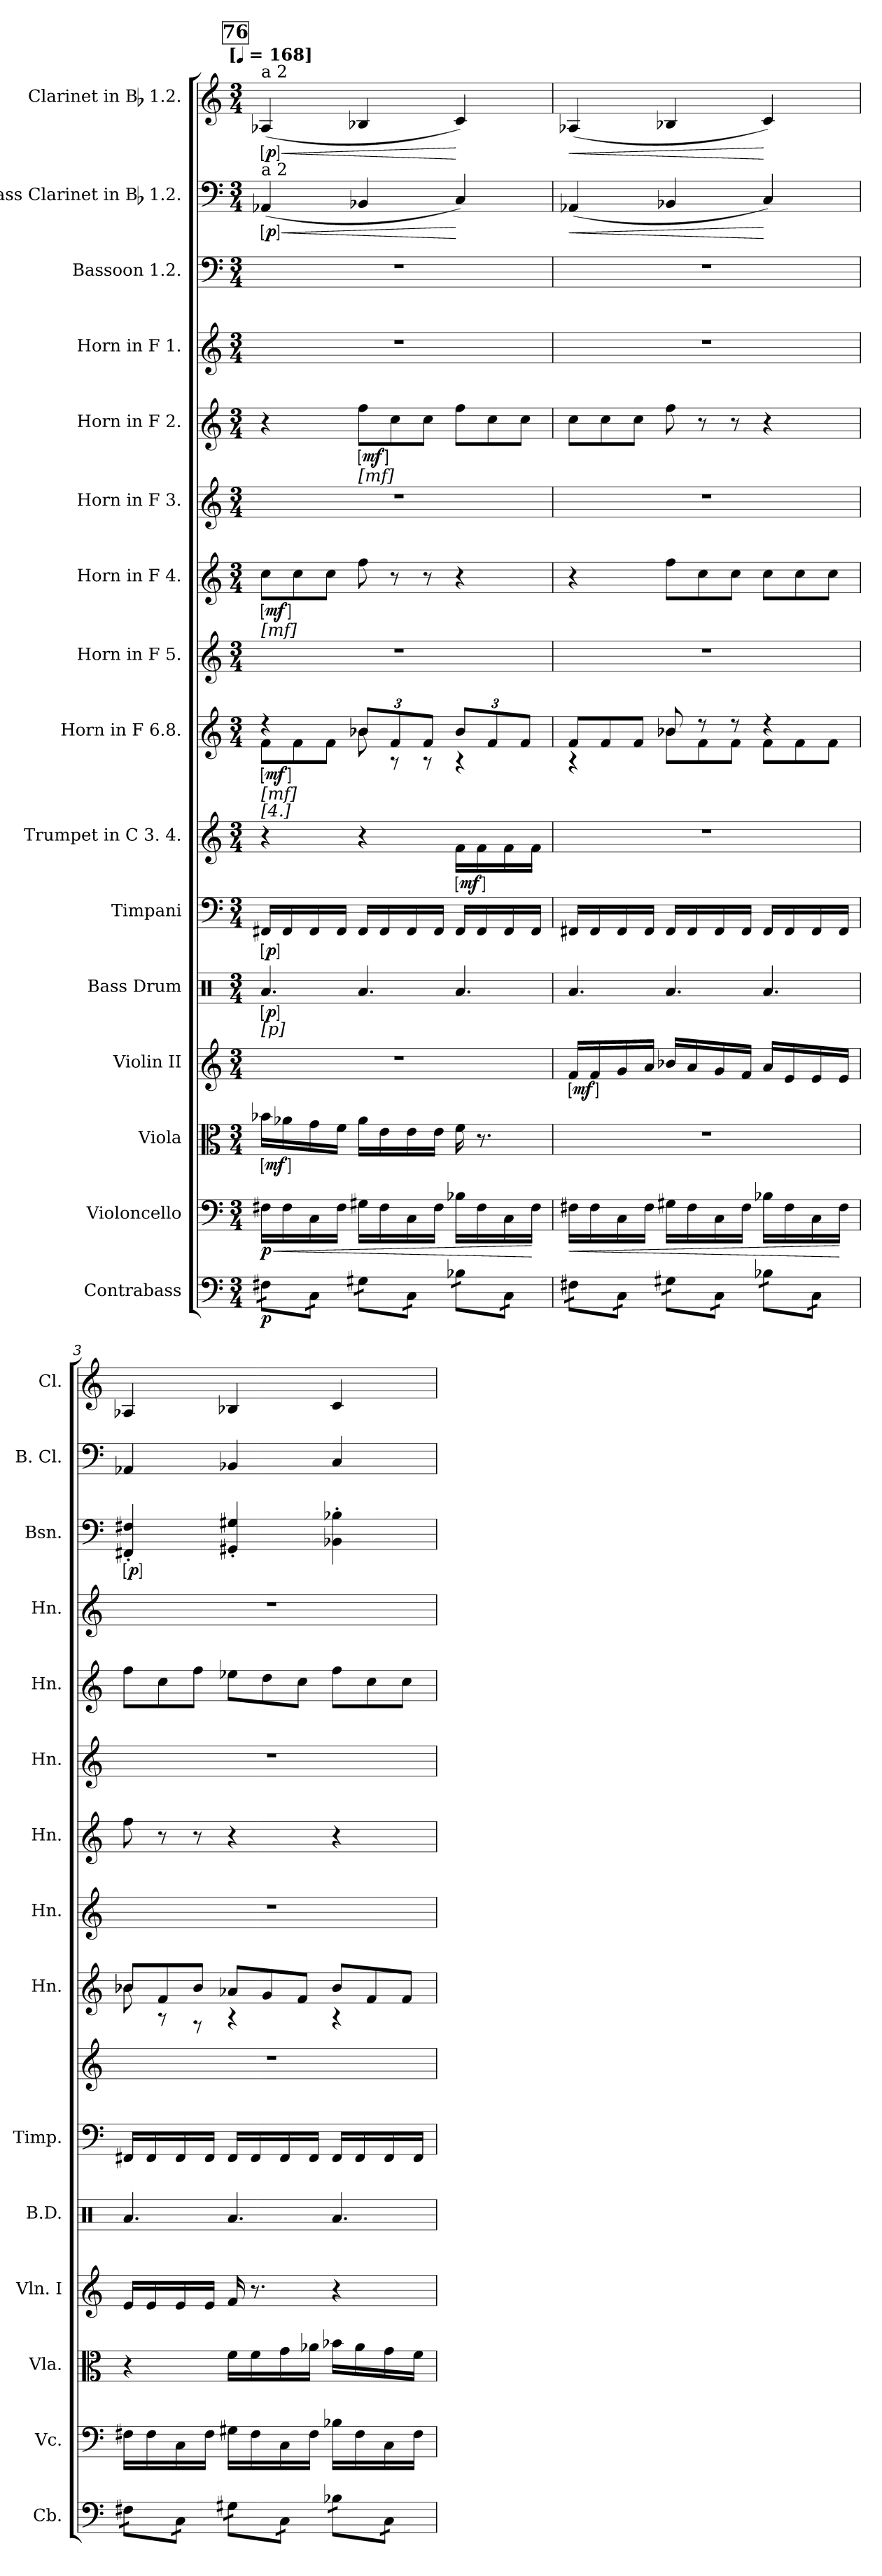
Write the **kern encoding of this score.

**kern	**dynam	**kern	**dynam	**kern	**dynam	**kern	**dynam	**kern	**dynam	**kern	**dynam	**kern	**dynam	**kern	**dynam	**kern	**kern	**dynam	**kern	**kern	**dynam	**kern	**kern	**dynam	**kern	**dynam	**kern	**dynam
*part16	*part16	*part15	*part15	*part14	*part14	*part13	*part13	*part12	*part12	*part11	*part11	*part10	*part10	*part9	*part9	*part8	*part7	*part7	*part6	*part5	*part5	*part4	*part3	*part3	*part2	*part2	*part1	*part1
*staff16	*staff16	*staff15	*staff15	*staff14	*staff14	*staff13	*staff13	*staff12	*staff12	*staff11	*staff11	*staff10	*staff10	*staff9	*staff9	*staff8	*staff7	*staff7	*staff6	*staff5	*staff5	*staff4	*staff3	*staff3	*staff2	*staff2	*staff1	*staff1
*I"Contrabass	*	*I"Violoncello	*	*I"Viola	*	*I"Violin II	*	*I"Bass Drum	*	*I"Timpani	*	*I"Trumpet in C 3. 4.	*	*I"Horn in F 6.8.	*	*I"Horn in F 5.	*I"Horn in F 4.	*	*I"Horn in F 3.	*I"Horn in F 2.	*	*I"Horn in F 1.	*I"Bassoon 1.2.	*	*I"Bass Clarinet in Bb 1.2.	*	*I"Clarinet in Bb 1.2.	*
*I'Cb.	*	*I'Vc.	*	*I'Vla.	*	*I'Vln. I	*	*I'B.D.	*	*I'Timp.	*	*	*	*I'Hn.	*	*I'Hn.	*I'Hn.	*	*I'Hn.	*I'Hn.	*	*I'Hn.	*I'Bsn.	*	*I'B. Cl.	*	*I'Cl.	*
*clefF4	*	*clefF4	*	*clefC3	*	*clefG2	*	*clefX	*	*clefF4	*	*clefG2	*	*clefG2	*	*clefG2	*clefG2	*	*clefG2	*clefG2	*	*clefG2	*clefF4	*	*clefF4	*	*clefG2	*
*ITrd7c12	*	*	*	*	*	*	*	*	*	*	*	*	*	*ITrd4c7	*	*ITrd4c7	*ITrd4c7	*	*ITrd4c7	*ITrd4c7	*	*ITrd4c7	*	*	*ITrd1c2	*	*ITrd1c2	*
*k[]	*	*k[]	*	*k[]	*	*k[]	*	*k[]	*	*k[]	*	*k[]	*	*k[b-]	*	*k[b-]	*k[b-]	*	*k[b-]	*k[b-]	*	*k[b-]	*k[]	*	*k[b-e-]	*	*k[b-e-]	*
!!LO:TX:omd:t=[[quarter] = 168]
*M3/4	*	*M3/4	*	*M3/4	*	*M3/4	*	*M3/4	*	*M3/4	*	*M3/4	*	*M3/4	*	*M3/4	*M3/4	*	*M3/4	*M3/4	*	*M3/4	*M3/4	*	*M3/4	*	*M3/4	*
*MM168	*	*MM168	*	*MM168	*	*MM168	*	*MM168	*	*MM168	*	*MM168	*	*MM168	*	*MM168	*MM168	*	*MM168	*MM168	*	*MM168	*MM168	*	*MM168	*	*MM168	*
!!LO:REH:place=s1:t=76
=1	=1	=1	=1	=1	=1	=1	=1	=1	=1	=1	=1	=1	=1	=1	=1	=1	=1	=1	=1	=1	=1	=1	=1	=1	=1	=1	=1	=1
!	!	!	!LO:HP:b	!	!	!	!	!	!	!	!	!	!	!	!	!	!	!	!	!	!	!	!	!	!	!	!	!
*	*	*	*	*	*	*	*	*	*	*	*	*	*	*^	*	*	*	*	*	*	*	*	*	*	*	*	*	*
*	*	*	*	*	*	*	*	*Xtuplet	*	*	*	*	*	*	*Xtuplet	*	*	*Xtuplet	*	*	*	*	*	*	*	*	*	*	*
!	!	!	!	!	!	!	!	!	!	!	!	!	!	!	!	!	!	!	!	!	!	!	!	!	!	!	!	!LO:TX:a:t=a 2	!
!	!	!	!	!	!	!	!	!	!	!	!	!	!	!	!	!	!	!	!	!	!	!	!	!	!	!LO:TX:a:t=a 2	!	!	!
!	!	!	!	!	!	!	!	!	!	!	!	!	!	!	!	!	!	!LO:TX:b:t=[mf]	!	!	!	!	!	!	!	!	!	!	!
!	!	!	!	!	!	!	!	!	!	!	!	!	!	!LO:TX:b:t=[mf]	!	!	!	!	!	!	!	!	!	!	!	!	!	!	!
!	!	!	!	!	!	!	!	!	!	!	!	!LO:TX:a:t=[4.]	!	!	!	!	!	!	!	!	!	!	!	!	!	!	!	!	!
!	!	!	!	!	!	!	!	!LO:TX:b:t=[p]	!	!	!	!	!	!	!	!	!	!	!	!	!	!	!	!	!	!	!	!	!
!	!	!	!	!	!LO:DY:ed=brack	!	!	!	!LO:DY:ed=brack	!	!LO:DY:ed=brack	!	!	!	!	!LO:DY:ed=brack	!	!	!LO:DY:ed=brack	!	!	!	!	!	!	!	!LO:HP:b	!	!LO:HP:b
!	!	!	!	!	!	!	!	!	!	!	!	!	!	!	!	!	!	!	!	!	!	!	!	!	!	!	!LO:DY:n=1:ed=brack	!	!LO:DY:n=1:ed=brack
*tremolo	*	*	*	*	*	*	*	*	*	*	*	*	*	*	*	*	*	*	*	*	*	*	*	*	*	*	*	*	*
16FF#XLL	p	16F#XLL	< p	16b-XLL	mf	4%3r	.	6.Ra/	p	16FF#XLL	p	4r	.	4rdd	12B-L	mf	4%3r	12fL	mf	4%3r	4r	.	4%3r	4%3r	.	(4GG-X	< p	(4G-X	< p
16FF#X	.	16F#	.	16a-X	.	.	.	.	.	16FF#	.	.	.	.	.	.	.	.	.	.	.	.	.	.	.	.	.	.	.
.	.	.	.	.	.	.	.	.	.	.	.	.	.	.	12B-	.	.	12f	.	.	.	.	.	.	.	.	.	.	.
16CC	.	16C	.	16g	.	.	.	.	.	16FF#	.	.	.	.	.	.	.	.	.	.	.	.	.	.	.	.	.	.	.
.	.	.	.	.	.	.	.	.	.	.	.	.	.	.	12B-J	.	.	12fJ	.	.	.	.	.	.	.	.	.	.	.
16CCJJ	.	16F#JJ	.	16fJJ	.	.	.	.	.	16FF#JJ	.	.	.	.	.	.	.	.	.	.	.	.	.	.	.	.	.	.	.
*	*	*	*	*	*	*	*	*	*	*	*	*	*	*	*	*	*	*	*	*	*Xtuplet	*	*	*	*	*	*	*	*
!	!	!	!	!	!	!	!	!	!	!	!	!	!	!	!	!	!	!	!	!	!LO:TX:b:t=[mf]	!	!	!	!	!	!	!	!
!	!	!	!	!	!	!	!	!	!	!	!	!	!	!	!	!	!	!	!	!	!	!LO:DY:ed=brack	!	!	!	!	!	!	!
16GG#XLL	.	16G#XLL	.	16a-LL	.	.	.	6.Ra/	.	16FF#LL	.	4r	.	12e-XL	12e-X	.	.	12b-	.	.	12b-L	mf	.	.	.	4AA-X	.	4A-X	.
16GG#X	.	16F#	.	16e	.	.	.	.	.	16FF#	.	.	.	.	.	.	.	.	.	.	.	.	.	.	.	.	.	.	.
.	.	.	.	.	.	.	.	.	.	.	.	.	.	12B-	12r	.	.	12r	.	.	12f	.	.	.	.	.	.	.	.
16CC	.	16C	.	16e	.	.	.	.	.	16FF#	.	.	.	.	.	.	.	.	.	.	.	.	.	.	.	.	.	.	.
.	.	.	.	.	.	.	.	.	.	.	.	.	.	12B-J	12r	.	.	12r	.	.	12fJ	.	.	.	.	.	.	.	.
16CCJJ	.	16F#JJ	.	16eJJ	.	.	.	.	.	16FF#JJ	.	.	.	.	.	.	.	.	.	.	.	.	.	.	.	.	.	.	.
!	!	!	!	!	!	!	!	!	!	!	!	!	!LO:DY:ed=brack	!	!	!	!	!	!	!	!	!	!	!	!	!	!	!	!
16BB-XLL	.	16B-XLL	.	16f	.	.	.	6.Ra/	.	16FF#LL	.	16f\LL	mf	12e-L	4r	.	.	4r	.	.	12b-L	.	.	.	.	4BB-)	[	4B-)	[
16BB-X	.	16F#	.	8.r	.	.	.	.	.	16FF#	.	16f	.	.	.	.	.	.	.	.	.	.	.	.	.	.	.	.	.
.	.	.	.	.	.	.	.	.	.	.	.	.	.	12B-	.	.	.	.	.	.	12f	.	.	.	.	.	.	.	.
16CC	.	16C	.	.	.	.	.	.	.	16FF#	.	16f	.	.	.	.	.	.	.	.	.	.	.	.	.	.	.	.	.
.	.	.	.	.	.	.	.	.	.	.	.	.	.	12B-J	.	.	.	.	.	.	12fJ	.	.	.	.	.	.	.	.
16CCJJ	.	16F#JJ	[	.	.	.	.	.	.	16FF#JJ	.	16fJJ	.	.	.	.	.	.	.	.	.	.	.	.	.	.	.	.	.
=2	=2	=2	=2	=2	=2	=2	=2	=2	=2	=2	=2	=2	=2	=2	=2	=2	=2	=2	=2	=2	=2	=2	=2	=2	=2	=2	=2	=2	=2
!	!	!	!LO:HP:b	!	!	!	!LO:DY:ed=brack	!	!	!	!	!	!	!	!	!	!	!	!	!	!	!	!	!	!	!	!LO:HP:b	!	!LO:HP:b
16FF#XLL	.	16F#XLL	<	4%3r	.	16fLL	mf	6.Ra/	.	16FF#XLL	.	4%3r	.	12B-L	4r	.	4%3r	4r	.	4%3r	12fL	.	4%3r	4%3r	.	(4GG-X	<	(4G-X	<
16FF#X	.	16F#	.	.	.	16f	.	.	.	16FF#	.	.	.	.	.	.	.	.	.	.	.	.	.	.	.	.	.	.	.
.	.	.	.	.	.	.	.	.	.	.	.	.	.	12B-	.	.	.	.	.	.	12f	.	.	.	.	.	.	.	.
16CC	.	16C	.	.	.	16g	.	.	.	16FF#	.	.	.	.	.	.	.	.	.	.	.	.	.	.	.	.	.	.	.
.	.	.	.	.	.	.	.	.	.	.	.	.	.	12B-J	.	.	.	.	.	.	12fJ	.	.	.	.	.	.	.	.
16CCJJ	.	16F#JJ	.	.	.	16aJJ	.	.	.	16FF#JJ	.	.	.	.	.	.	.	.	.	.	.	.	.	.	.	.	.	.	.
16GG#XLL	.	16G#XLL	.	.	.	16b-XLL	.	6.Ra/	.	16FF#LL	.	.	.	12e-X	12e-XL	.	.	12b-L	.	.	12b-	.	.	.	.	4AA-X	.	4A-X	.
16GG#X	.	16F#	.	.	.	16a	.	.	.	16FF#	.	.	.	.	.	.	.	.	.	.	.	.	.	.	.	.	.	.	.
.	.	.	.	.	.	.	.	.	.	.	.	.	.	12rdd	12B-	.	.	12f	.	.	12r	.	.	.	.	.	.	.	.
16CC	.	16C	.	.	.	16g	.	.	.	16FF#	.	.	.	.	.	.	.	.	.	.	.	.	.	.	.	.	.	.	.
.	.	.	.	.	.	.	.	.	.	.	.	.	.	12rdd	12B-J	.	.	12fJ	.	.	12r	.	.	.	.	.	.	.	.
16CCJJ	.	16F#JJ	.	.	.	16fJJ	.	.	.	16FF#JJ	.	.	.	.	.	.	.	.	.	.	.	.	.	.	.	.	.	.	.
16BB-XLL	.	16B-XLL	.	.	.	16aLL	.	6.Ra/	.	16FF#LL	.	.	.	4rdd	12B-L	.	.	12fL	.	.	4r	.	.	.	.	4BB-)	[	4B-)	[
16BB-X	.	16F#	.	.	.	16e	.	.	.	16FF#	.	.	.	.	.	.	.	.	.	.	.	.	.	.	.	.	.	.	.
.	.	.	.	.	.	.	.	.	.	.	.	.	.	.	12B-	.	.	12f	.	.	.	.	.	.	.	.	.	.	.
16CC	.	16C	.	.	.	16e	.	.	.	16FF#	.	.	.	.	.	.	.	.	.	.	.	.	.	.	.	.	.	.	.
.	.	.	.	.	.	.	.	.	.	.	.	.	.	.	12B-J	.	.	12fJ	.	.	.	.	.	.	.	.	.	.	.
16CCJJ	.	16F#JJ	[	.	.	16eJJ	.	.	.	16FF#JJ	.	.	.	.	.	.	.	.	.	.	.	.	.	.	.	.	.	.	.
=3	=3	=3	=3	=3	=3	=3	=3	=3	=3	=3	=3	=3	=3	=3	=3	=3	=3	=3	=3	=3	=3	=3	=3	=3	=3	=3	=3	=3	=3
!	!	!	!	!	!	!	!	!	!	!	!	!	!	!	!	!	!	!	!	!	!	!	!	!	!LO:DY:ed=brack	!	!	!	!
16FF#XLL	.	16F#XLL	.	4r	.	16eLL	.	6.Ra/	.	16FF#XLL	.	4%3r	.	12e-XL	12e-X	.	4%3r	12b-	.	4%3r	12b-L	.	4%3r	4FF#X' 4F#X'	p	4GG-X	.	4G-X	.
16FF#X	.	16F#	.	.	.	16e	.	.	.	16FF#	.	.	.	.	.	.	.	.	.	.	.	.	.	.	.	.	.	.	.
.	.	.	.	.	.	.	.	.	.	.	.	.	.	12B-	12r	.	.	12r	.	.	12f	.	.	.	.	.	.	.	.
16CC	.	16C	.	.	.	16e	.	.	.	16FF#	.	.	.	.	.	.	.	.	.	.	.	.	.	.	.	.	.	.	.
.	.	.	.	.	.	.	.	.	.	.	.	.	.	12e-J	12rF	.	.	12r	.	.	12b-J	.	.	.	.	.	.	.	.
16CCJJ	.	16F#JJ	.	.	.	16eJJ	.	.	.	16FF#JJ	.	.	.	.	.	.	.	.	.	.	.	.	.	.	.	.	.	.	.
16GG#XLL	.	16G#XLL	.	16fLL	.	16f	.	6.Ra/	.	16FF#LL	.	.	.	12d-XL	4r	.	.	4r	.	.	12a-XL	.	.	4GG#X' 4G#X'	.	4AA-X	.	4A-X	.
16GG#X	.	16F#	.	16f	.	8.r	.	.	.	16FF#	.	.	.	.	.	.	.	.	.	.	.	.	.	.	.	.	.	.	.
.	.	.	.	.	.	.	.	.	.	.	.	.	.	12c	.	.	.	.	.	.	12g	.	.	.	.	.	.	.	.
16CC	.	16C	.	16g	.	.	.	.	.	16FF#	.	.	.	.	.	.	.	.	.	.	.	.	.	.	.	.	.	.	.
.	.	.	.	.	.	.	.	.	.	.	.	.	.	12B-J	.	.	.	.	.	.	12fJ	.	.	.	.	.	.	.	.
16CCJJ	.	16F#JJ	.	16a-XJJ	.	.	.	.	.	16FF#JJ	.	.	.	.	.	.	.	.	.	.	.	.	.	.	.	.	.	.	.
16BB-XLL	.	16B-XLL	.	16b-XLL	.	4r	.	6.Ra/	.	16FF#LL	.	.	.	12e-L	4r	.	.	4r	.	.	12b-L	.	.	4BB-X' 4B-X'	.	4BB-	.	4B-	.
16BB-X	.	16F#	.	16a-	.	.	.	.	.	16FF#	.	.	.	.	.	.	.	.	.	.	.	.	.	.	.	.	.	.	.
.	.	.	.	.	.	.	.	.	.	.	.	.	.	12B-	.	.	.	.	.	.	12f	.	.	.	.	.	.	.	.
16CC	.	16C	.	16g	.	.	.	.	.	16FF#	.	.	.	.	.	.	.	.	.	.	.	.	.	.	.	.	.	.	.
.	.	.	.	.	.	.	.	.	.	.	.	.	.	12B-J	.	.	.	.	.	.	12fJ	.	.	.	.	.	.	.	.
16CCJJ	.	16F#JJ	.	16fJJ	.	.	.	.	.	16FF#JJ	.	.	.	.	.	.	.	.	.	.	.	.	.	.	.	.	.	.	.
*Xtremolo	*	*	*	*	*	*	*	*	*	*	*	*	*	*	*	*	*	*	*	*	*	*	*	*	*	*	*	*	*
*	*	*	*	*	*	*	*	*	*	*	*	*	*	*v	*v	*	*	*	*	*	*	*	*	*	*	*	*	*	*
=	=	=	=	=	=	=	=	=	=	=	=	=	=	=	=	=	=	=	=	=	=	=	=	=	=	=	=	=
*-	*-	*-	*-	*-	*-	*-	*-	*-	*-	*-	*-	*-	*-	*-	*-	*-	*-	*-	*-	*-	*-	*-	*-	*-	*-	*-	*-	*-
